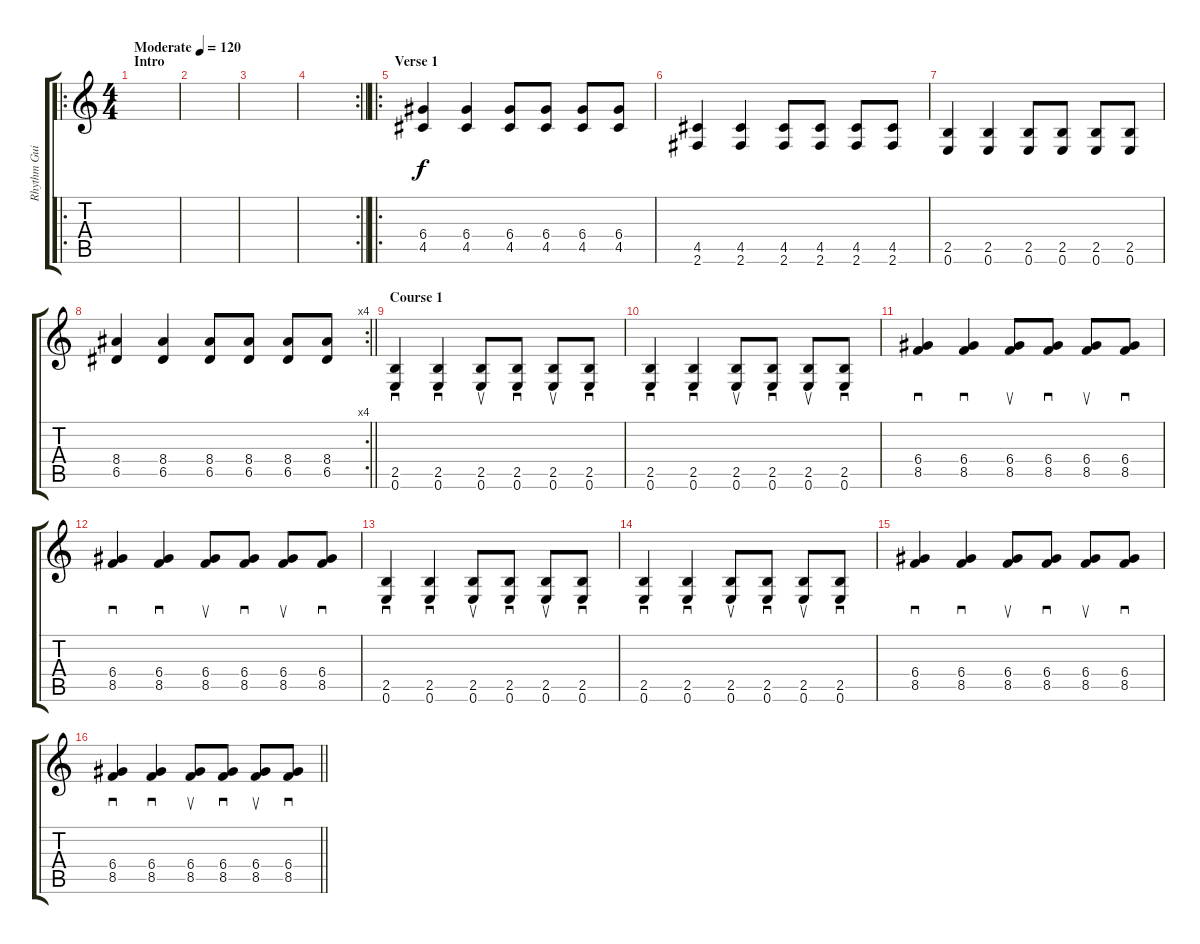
\track ("Rhythm Guitar" "Rhythm Gui") {instrument distortionguitar}
\staff {score tabs}
\tuning (E4 B3 G3 D3 A2 E2) {hide}
\ro
\ts (4 4)
\section ("" "Intro")
\tempo (120 "Moderate")
\clef g2
\ks c
|
|
|
\rc 2
\barLineRight lightlight
|
\ro
\section ("" "Verse 1")
(6.4 4.5).4 (6.4 4.5).4 (6.4 4.5).8 (6.4 4.5).8 (6.4 4.5).8 (6.4 4.5).8 |
(4.5 2.6).4 (4.5 2.6).4 (4.5 2.6).8 (4.5 2.6).8 (4.5 2.6).8 (4.5 2.6).8 |
(2.5 0.6).4 (2.5 0.6).4 (2.5 0.6).8 (2.5 0.6).8 (2.5 0.6).8 (2.5 0.6).8 |
\rc 4
\barLineRight lightlight
(8.4 6.5).4 (8.4 6.5).4 (8.4 6.5).8 (8.4 6.5).8 (8.4 6.5).8 (8.4 6.5).8 |
\section ("" "Course 1")
(2.5 0.6).4{sd} (2.5 0.6).4{sd} (2.5 0.6).8{su} (2.5 0.6).8{sd} (2.5 0.6).8{su} (2.5 0.6).8{sd} |
(2.5 0.6).4{sd} (2.5 0.6).4{sd} (2.5 0.6).8{su} (2.5 0.6).8{sd} (2.5 0.6).8{su} (2.5 0.6).8{sd} |
(6.4 8.5).4{sd} (6.4 8.5).4{sd} (6.4 8.5).8{su} (6.4 8.5).8{sd} (6.4 8.5).8{su} (6.4 8.5).8{sd} |
(6.4 8.5).4{sd} (6.4 8.5).4{sd} (6.4 8.5).8{su} (6.4 8.5).8{sd} (6.4 8.5).8{su} (6.4 8.5).8{sd} |
(2.5 0.6).4{sd} (2.5 0.6).4{sd} (2.5 0.6).8{su} (2.5 0.6).8{sd} (2.5 0.6).8{su} (2.5 0.6).8{sd} |
(2.5 0.6).4{sd} (2.5 0.6).4{sd} (2.5 0.6).8{su} (2.5 0.6).8{sd} (2.5 0.6).8{su} (2.5 0.6).8{sd} |
(6.4 8.5).4{sd} (6.4 8.5).4{sd} (6.4 8.5).8{su} (6.4 8.5).8{sd} (6.4 8.5).8{su} (6.4 8.5).8{sd} |
\barLineRight lightlight
(6.4 8.5).4{sd} (6.4 8.5).4{sd} (6.4 8.5).8{su} (6.4 8.5).8{sd} (6.4 8.5).8{su} (6.4 8.5).8{sd}
